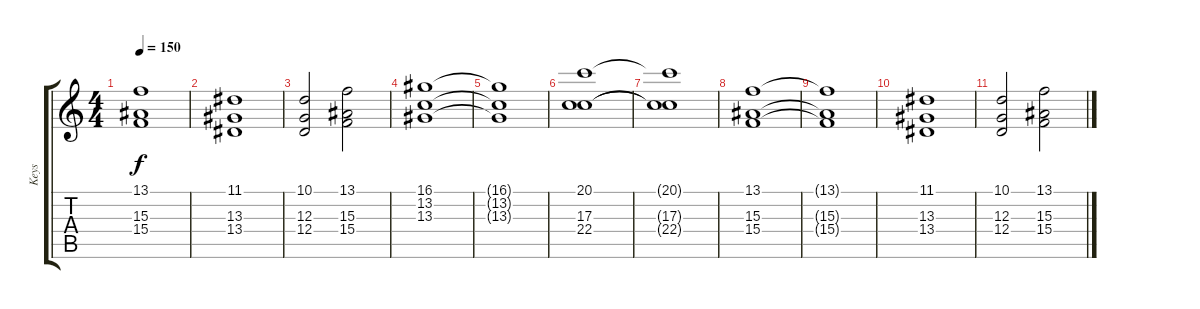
\track ("Keys" "Keys") {instrument drawbarorgan}
\staff {score tabs}
\tuning (E4 B3 G3 D3 A2 E2) {hide}
\ts (4 4)
\tempo 150
\clef g2
\ks c
(13.1{t} 15.3{t} 15.4{t}).1{dy f} |
(11.1 13.3 13.4).1 |
(10.1 12.3 12.4).2 (13.1 15.3 15.4).2 |
(16.1 13.2 13.3).1 |
(16.1{t} 13.2{t} 13.3{t}).1 |
(20.1 17.3 22.4).1 |
(20.1{t} 17.3{t} 22.4{t}).1 |
(13.1 15.3 15.4).1 |
(13.1{t} 15.3{t} 15.4{t}).1 |
(11.1 13.3 13.4).1 |
(10.1 12.3 12.4).2 (13.1 15.3 15.4).2
